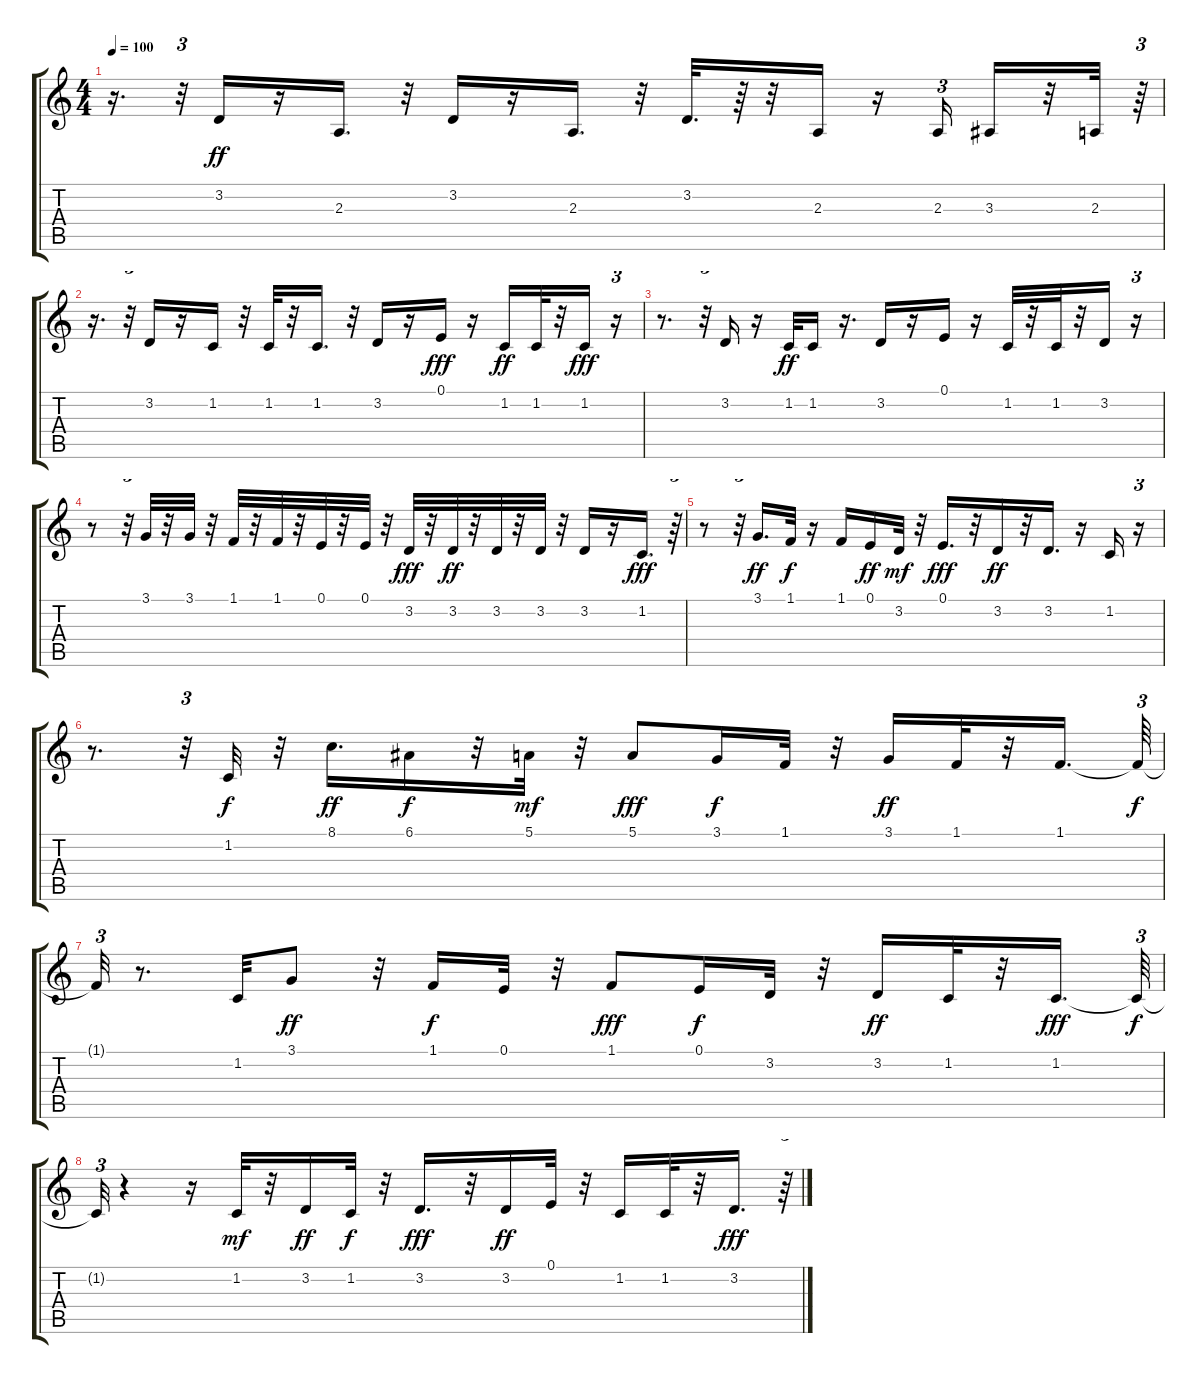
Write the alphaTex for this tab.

\track "" {instrument choiraahs}
\staff {score tabs}
\tuning (E4 B3 G3 D3 A2 E2) {hide}
\ts (4 4)
\tempo 100
\clef g2
\ks c
r.16{d dy ff} r.32{tu (3 2)} 3.2.16 r.16 2.3.16{d} r.32 3.2.16 r.16 2.3.16{d} r.32 3.2.32{d} r.64 r.32 2.3.16 r.16 2.3.16{tu (3 2)} 3.3.16 r.32 2.3.32 r.64{tu (3 2)} |
r.16{d} r.32{tu (3 2)} 3.2.16 r.16 1.2.16 r.32 1.2.32 r.32 1.2.16{d} r.32 3.2.16 r.16 0.1.16{dy fff} r.16 1.2.16{dy ff} 1.2.32 r.32 1.2.16{dy fff} r.16{tu (3 2)} |
r.8{d} r.32{tu (3 2)} 3.2.16 r.16 1.2.32{dy ff} 1.2.16 r.16{d} 3.2.16 r.16 0.1.16 r.16 1.2.32 r.32 1.2.32 r.32 3.2.16 r.16{tu (3 2)} |
r.8 r.32{tu (3 2)} 3.1.32 r.32 3.1.32 r.32 1.1.32 r.32 1.1.32 r.32 0.1.32 r.32 0.1.32 r.32 3.2.32{dy fff} r.32 3.2.32{dy ff} r.32 3.2.32 r.32 3.2.32 r.32 3.2.16 r.16 1.2.16{d dy fff} r.64{tu (3 2)} |
r.8 r.32{tu (3 2)} 3.1.16{d dy ff} 1.1.32{dy f} r.16 1.1.16 0.1.16{dy ff} 3.2.32{dy mf} r.32 0.1.16{d dy fff} r.32 3.2.16{dy ff} r.32 3.2.16{d} r.16 1.2.16 r.16{tu (3 2)} |
r.8{d} r.32{tu (3 2)} 1.2.32{dy f} r.32 8.1.16{d dy ff} 6.1.16{dy f} r.32 5.1.32{dy mf} r.32 5.1.8{dy fff} 3.1.16{dy f} 1.1.32 r.32 3.1.16{dy ff} 1.1.32 r.32 1.1.16{d} 1.1{t}.64{tu (3 2) dy f} |
1.1{t}.32{tu (3 2)} r.8{d} 1.2.32 3.1.8{dy ff} r.32 1.1.16{dy f} 0.1.32 r.32 1.1.8{dy fff} 0.1.16{dy f} 3.2.32 r.32 3.2.16{dy ff} 1.2.32 r.32 1.2.16{d dy fff} 1.2{t}.64{tu (3 2) dy f} |
1.2{t}.32{tu (3 2)} r.4 r.16 1.2.32{dy mf} r.32 3.2.16{dy ff} 1.2.32{dy f} r.32 3.2.16{d dy fff} r.32 3.2.16{dy ff} 0.1.32 r.32 1.2.16 1.2.32 r.32 3.2.16{d dy fff} r.64{tu (3 2)}
